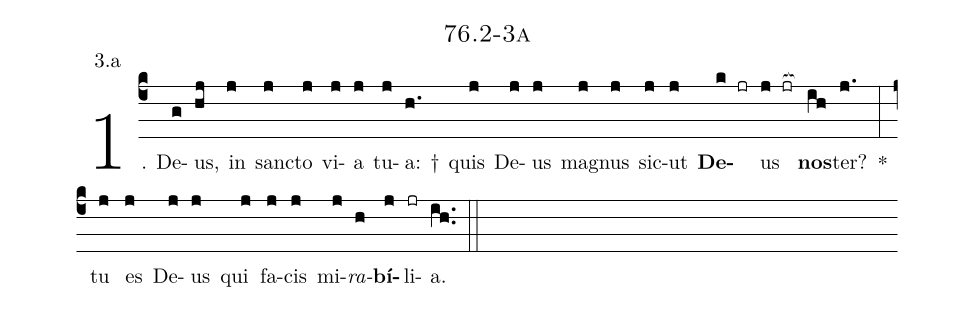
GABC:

name: 76.2-3a;
annotation: 3.a;
%%
(c4)1. De(g)us,(hj) in(j) sanc(j)to(j) vi(j)a(j) tu(j)a: †(h.) quis(j) De(j)us(j) ma(j)gnus(j) sic(j)ut(j) <b>De</b>(k jr)us(j jr[ocb:1{]) <b>nos</b>(ih[ocb:0}])ter?(j.) *(:) tu(j) es(j) De(j)us(j) qui(j) fa(j)cis(j) mi(j)<i>ra</i>(h)<b>bí</b>(j)li(jr)a.(ih..) (::)
